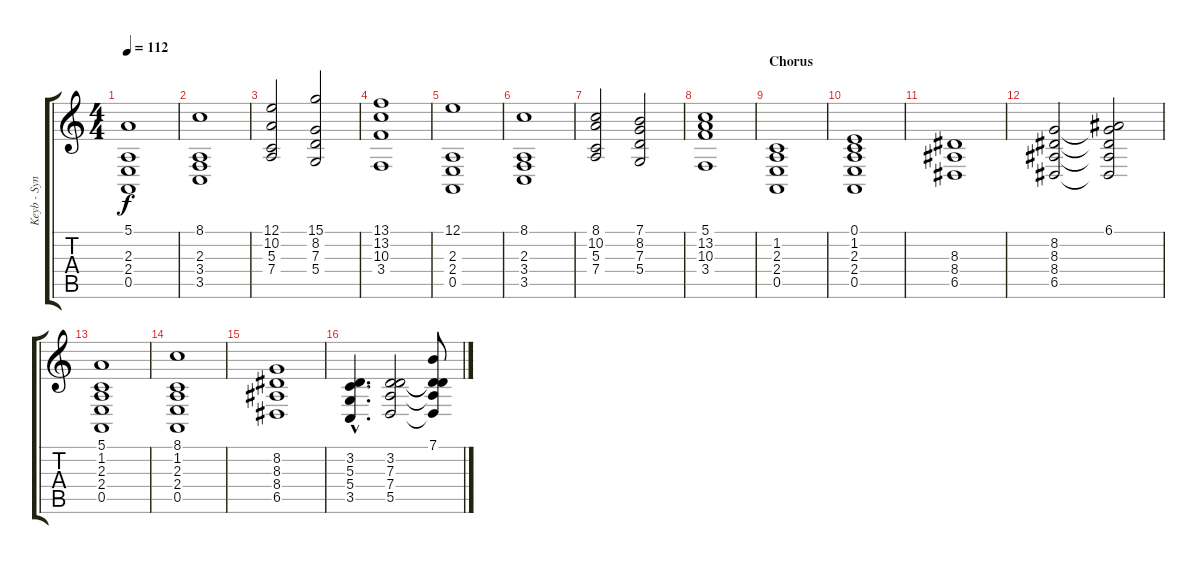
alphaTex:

\track ("Keyb - Synth String" "Keyb - Syn") {instrument stringensemble1}
\staff {score tabs}
\tuning (E4 B3 G3 D3 A2 E2) {hide}
\ts (4 4)
\tempo 112
\clef g2
\ks c
(5.1 2.3 2.4 0.5).1{dy f} |
(8.1 2.3 3.4 3.5).1 |
(12.1 10.2 5.3 7.4).2 (15.1 8.2 7.3 5.4).2 |
(13.1 13.2 10.3 3.4).1 |
(12.1 2.3 2.4 0.5).1 |
(8.1 2.3 3.4 3.5).1 |
(8.1 10.2 5.3 7.4).2 (7.1 8.2 7.3 5.4).2 |
(5.1 13.2 10.3 3.4).1 |
\section ("" "Chorus")
(1.2 2.3 2.4 0.5).1 |
(0.1 1.2 2.3 2.4 0.5).1 |
(8.3 8.4 6.5).1 |
(8.2 8.3 8.4 6.5).2 (6.1 8.2{t} 8.3{t} 8.4{t} 6.5{t}).2 |
(5.1 1.2 2.3 2.4 0.5).1 |
(8.1 1.2 2.3 2.4 0.5).1 |
(8.2 8.3 8.4 6.5).1 |
(3.2{hac} 5.3{hac} 5.4{hac} 3.5{hac}).4{d} (3.2 7.3 7.4 5.5).2 (7.1 3.2{t} 7.3{t} 7.4{t} 5.5{t}).8
